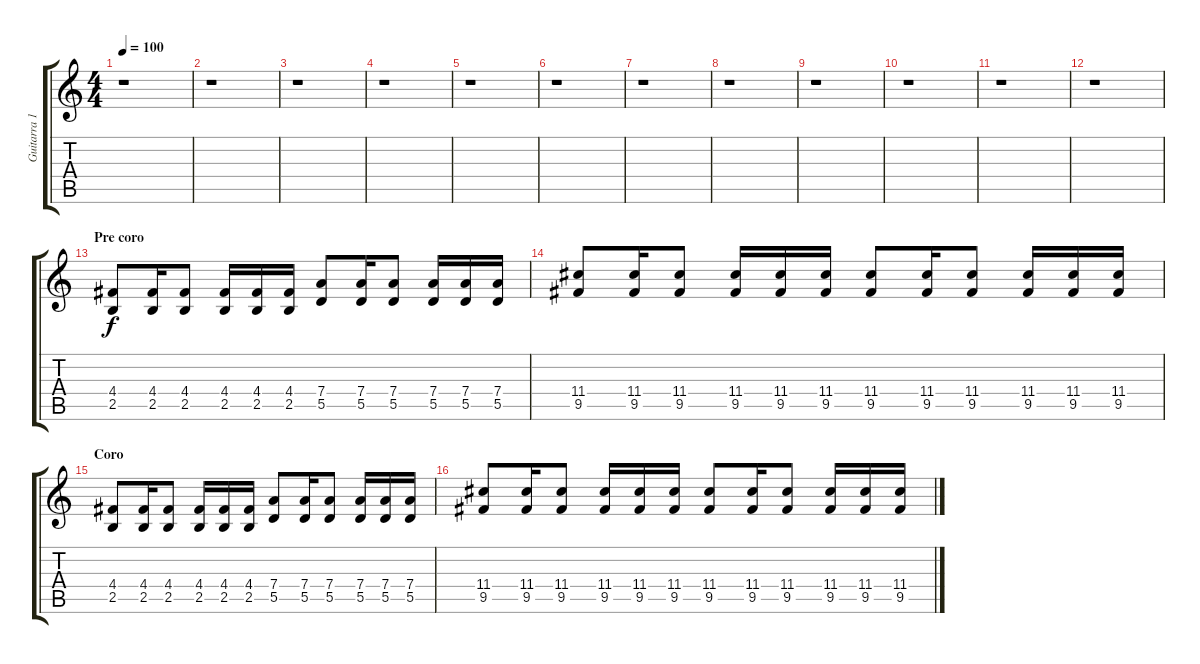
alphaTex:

\track ("Guitarra 1" "Guitarra 1") {instrument distortionguitar}
\staff {score tabs}
\tuning (E4 B3 G3 D3 A2 E2) {hide}
\ts (4 4)
\tempo 100
\clef g2
\ks c
r.1{dy f} |
r.1 |
r.1 |
r.1 |
r.1 |
r.1 |
r.1 |
r.1 |
r.1 |
r.1 |
r.1 |
r.1 |
\section ("" "Pre coro")
(4.4 2.5).8{volume 13} (4.4 2.5).16 (4.4 2.5).8 (4.4 2.5).16 (4.4 2.5).16 (4.4 2.5).16 (7.4 5.5).8 (7.4 5.5).16 (7.4 5.5).8 (7.4 5.5).16 (7.4 5.5).16 (7.4 5.5).16 |
(11.4 9.5).8 (11.4 9.5).16 (11.4 9.5).8 (11.4 9.5).16 (11.4 9.5).16 (11.4 9.5).16 (11.4 9.5).8 (11.4 9.5).16 (11.4 9.5).8 (11.4 9.5).16 (11.4 9.5).16 (11.4 9.5).16 |
\section ("" "Coro")
(4.4 2.5).8 (4.4 2.5).16 (4.4 2.5).8 (4.4 2.5).16 (4.4 2.5).16 (4.4 2.5).16 (7.4 5.5).8 (7.4 5.5).16 (7.4 5.5).8 (7.4 5.5).16 (7.4 5.5).16 (7.4 5.5).16 |
(11.4 9.5).8 (11.4 9.5).16 (11.4 9.5).8 (11.4 9.5).16 (11.4 9.5).16 (11.4 9.5).16 (11.4 9.5).8 (11.4 9.5).16 (11.4 9.5).8 (11.4 9.5).16 (11.4 9.5).16 (11.4 9.5).16
